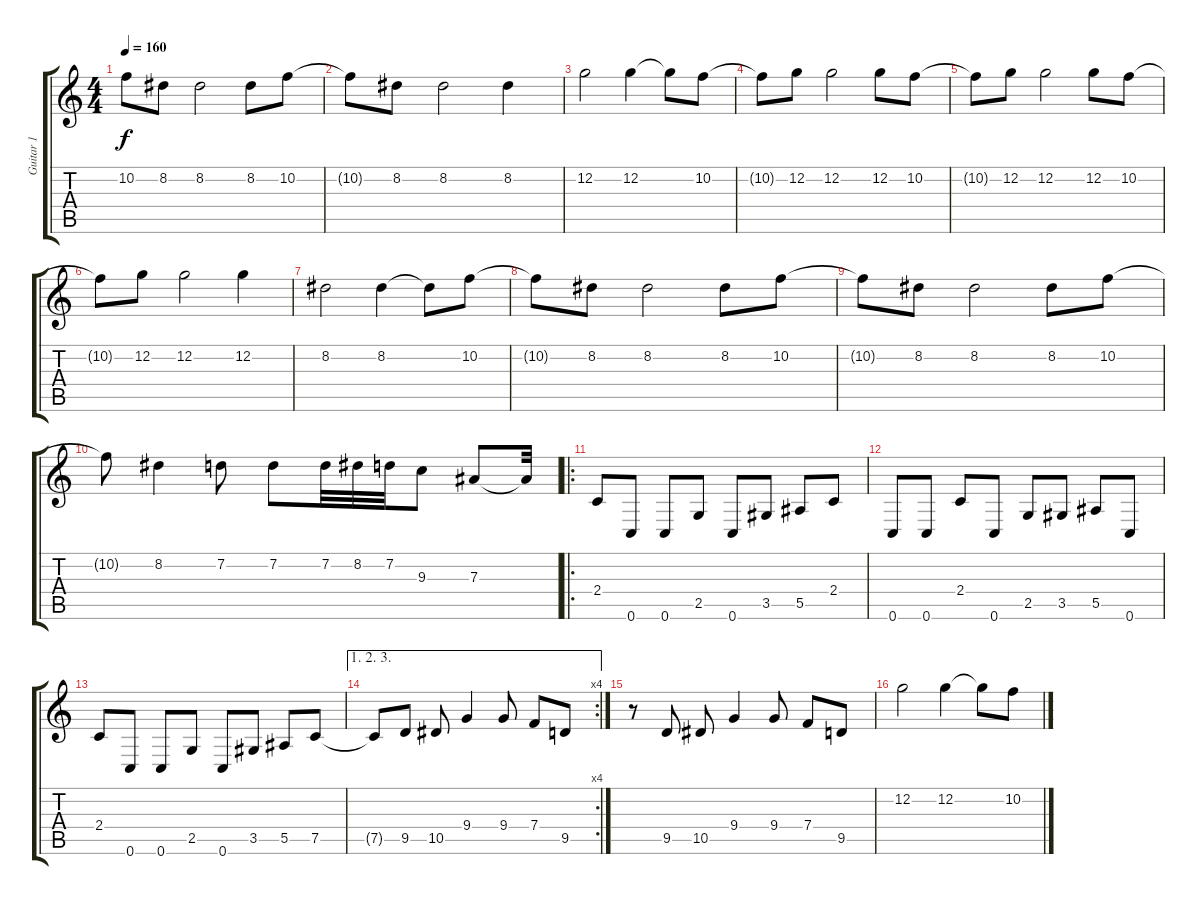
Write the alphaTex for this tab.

\track ("Guitar 1" "Guitar 1") {instrument distortionguitar}
\staff {score tabs}
\tuning (C4 G3 Eb3 Bb2 F2 C2) {hide}
\ts (4 4)
\tempo 160
\clef g2
\ks c
10.2{t}.8{dy f} 8.2.8 8.2.2 8.2.8 10.2.8 |
10.2{t}.8 8.2.8 8.2.2 8.2.4 |
12.2.2 12.2.4 12.2{t}.8 10.2.8 |
10.2{t}.8 12.2.8 12.2.2 12.2.8 10.2.8 |
10.2{t}.8 12.2.8 12.2.2 12.2.8 10.2.8 |
10.2{t}.8 12.2.8 12.2.2 12.2.4 |
8.2.2 8.2.4 8.2{t}.8 10.2.8 |
10.2{t}.8 8.2.8 8.2.2 8.2.8 10.2.8 |
10.2{t}.8 8.2.8 8.2.2 8.2.8 10.2.8 |
10.2{t}.8 8.2.4 7.2.8 7.2.8 7.2.32 8.2.32 7.2.32 9.3.8 7.3.8 7.3{t}.32 |
\ro
2.4.8{volume 13} 0.6.8 0.6.8 2.5.8 0.6.8 3.5.8 5.5.8 2.4.8 |
0.6.8 0.6.8 2.4.8 0.6.8 2.5.8 3.5.8 5.5.8 0.6.8 |
2.4.8 0.6.8 0.6.8 2.5.8 0.6.8 3.5.8 5.5.8 7.5.8 |
\ae (1 2 3)
\rc 4
7.5{t}.8 9.5.8 10.5.8 9.4.4 9.4.8 7.4.8 9.5.8 |
r.8 9.5.8 10.5.8 9.4.4 9.4.8 7.4.8 9.5.8 |
12.2.2{volume 11} 12.2.4 12.2{t}.8 10.2.8
